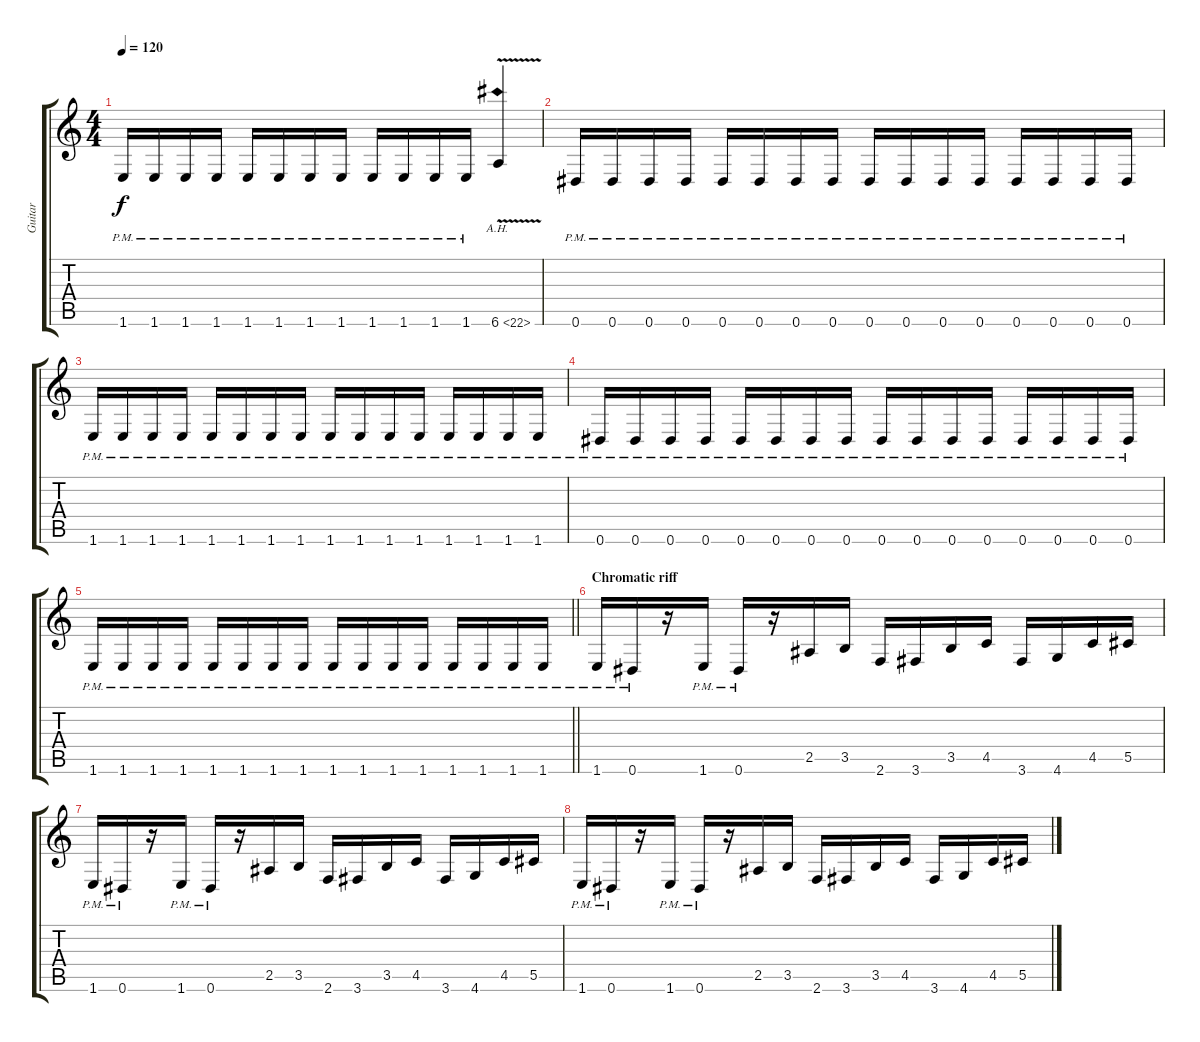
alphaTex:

\track ("Guitar" "Guitar") {instrument distortionguitar}
\staff {score tabs}
\tuning (Eb4 Bb3 Gb3 Db3 Ab2 Eb2) {hide}
\ts (4 4)
\tempo 120
\clef g2
\ks c
1.6{pm}.16{dy f} 1.6{pm}.16 1.6{pm}.16 1.6{pm}.16 1.6{pm}.16 1.6{pm}.16 1.6{pm}.16 1.6{pm}.16 1.6{pm}.16 1.6{pm}.16 1.6{pm}.16 1.6{pm}.16 6.6{ah 16 v}.4 |
0.6{pm}.16 0.6{pm}.16 0.6{pm}.16 0.6{pm}.16 0.6{pm}.16 0.6{pm}.16 0.6{pm}.16 0.6{pm}.16 0.6{pm}.16 0.6{pm}.16 0.6{pm}.16 0.6{pm}.16 0.6{pm}.16 0.6{pm}.16 0.6{pm}.16 0.6{pm}.16 |
1.6{pm}.16 1.6{pm}.16 1.6{pm}.16 1.6{pm}.16 1.6{pm}.16 1.6{pm}.16 1.6{pm}.16 1.6{pm}.16 1.6{pm}.16 1.6{pm}.16 1.6{pm}.16 1.6{pm}.16 1.6{pm}.16 1.6{pm}.16 1.6{pm}.16 1.6{pm}.16 |
0.6{pm}.16 0.6{pm}.16 0.6{pm}.16 0.6{pm}.16 0.6{pm}.16 0.6{pm}.16 0.6{pm}.16 0.6{pm}.16 0.6{pm}.16 0.6{pm}.16 0.6{pm}.16 0.6{pm}.16 0.6{pm}.16 0.6{pm}.16 0.6{pm}.16 0.6{pm}.16 |
\barLineRight lightlight
1.6{pm}.16 1.6{pm}.16 1.6{pm}.16 1.6{pm}.16 1.6{pm}.16 1.6{pm}.16 1.6{pm}.16 1.6{pm}.16 1.6{pm}.16 1.6{pm}.16 1.6{pm}.16 1.6{pm}.16 1.6{pm}.16 1.6{pm}.16 1.6{pm}.16 1.6{pm}.16 |
\section ("" "Chromatic riff")
1.6{pm}.16 0.6{pm}.16 r.16 1.6{pm}.16 0.6{pm}.16 r.16 2.5.16 3.5.16 2.6.16 3.6.16 3.5.16 4.5.16 3.6.16 4.6.16 4.5.16 5.5.16 |
1.6{pm}.16 0.6{pm}.16 r.16 1.6{pm}.16 0.6{pm}.16 r.16 2.5.16 3.5.16 2.6.16 3.6.16 3.5.16 4.5.16 3.6.16 4.6.16 4.5.16 5.5.16 |
1.6{pm}.16 0.6{pm}.16 r.16 1.6{pm}.16 0.6{pm}.16 r.16 2.5.16 3.5.16 2.6.16 3.6.16 3.5.16 4.5.16 3.6.16 4.6.16 4.5.16 5.5.16
